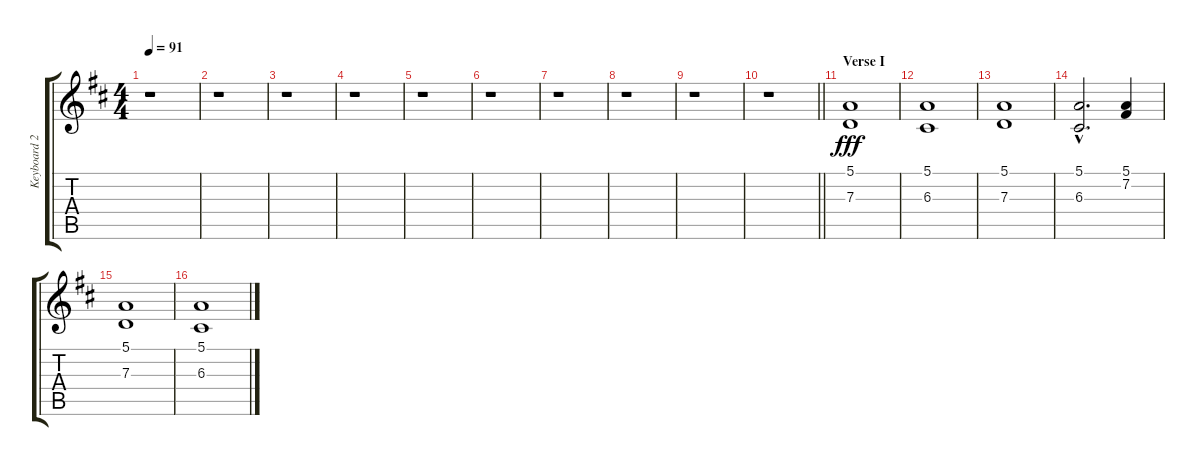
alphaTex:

\track ("Keyboard 2" "Keyboard 2") {instrument percussiveorgan}
\staff {score tabs}
\tuning (E4 B3 G3 D3 A2 E2) {hide}
\ts (4 4)
\tempo 91
\clef g2
\ks d
r.1{dy fff instrument percussiveorgan} |
r.1 |
r.1 |
r.1 |
r.1 |
r.1 |
r.1 |
r.1 |
r.1 |
\barLineRight lightlight
r.1 |
\section ("" "Verse I")
(5.1 7.3).1 |
(5.1 6.3).1 |
(5.1 7.3).1 |
(5.1{hac} 6.3{hac}).2{d} (5.1 7.2).4 |
(5.1 7.3).1 |
(5.1 6.3).1
